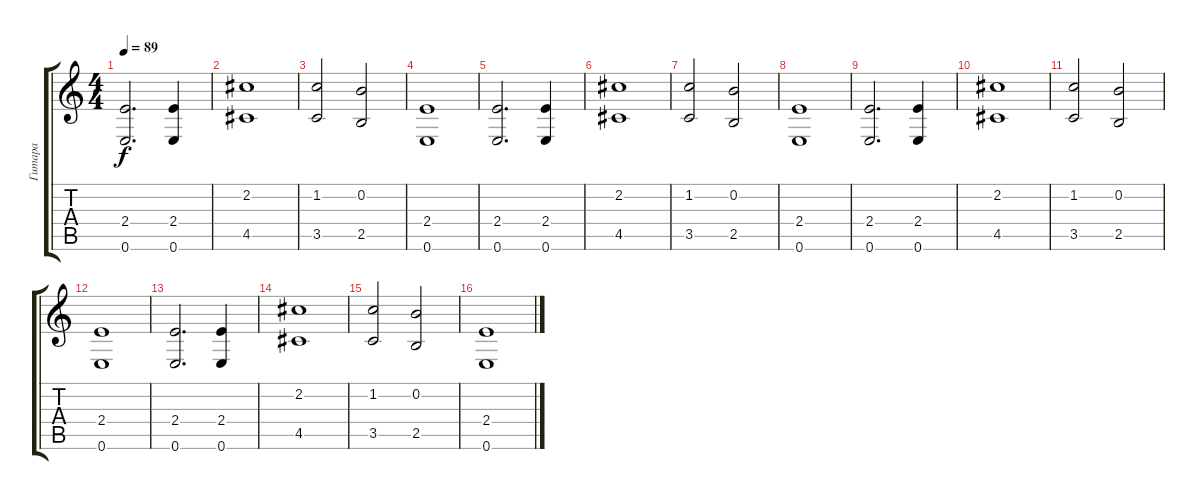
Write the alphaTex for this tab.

\track ("Гитара" "Гитара") {instrument distortionguitar}
\staff {score tabs}
\tuning (E4 B3 G3 D3 A2 E2) {hide}
\ts (4 4)
\tempo 89
\clef g2
\ks c
(2.4 0.6).2{d dy f} (2.4 0.6).4 |
(2.2 4.5).1 |
(1.2 3.5).2 (0.2 2.5).2 |
(2.4 0.6).1 |
(2.4 0.6).2{d} (2.4 0.6).4 |
(2.2 4.5).1 |
(1.2 3.5).2 (0.2 2.5).2 |
(2.4 0.6).1 |
(2.4 0.6).2{d} (2.4 0.6).4 |
(2.2 4.5).1 |
(1.2 3.5).2 (0.2 2.5).2 |
(2.4 0.6).1 |
(2.4 0.6).2{d} (2.4 0.6).4 |
(2.2 4.5).1 |
(1.2 3.5).2 (0.2 2.5).2 |
(2.4 0.6).1
